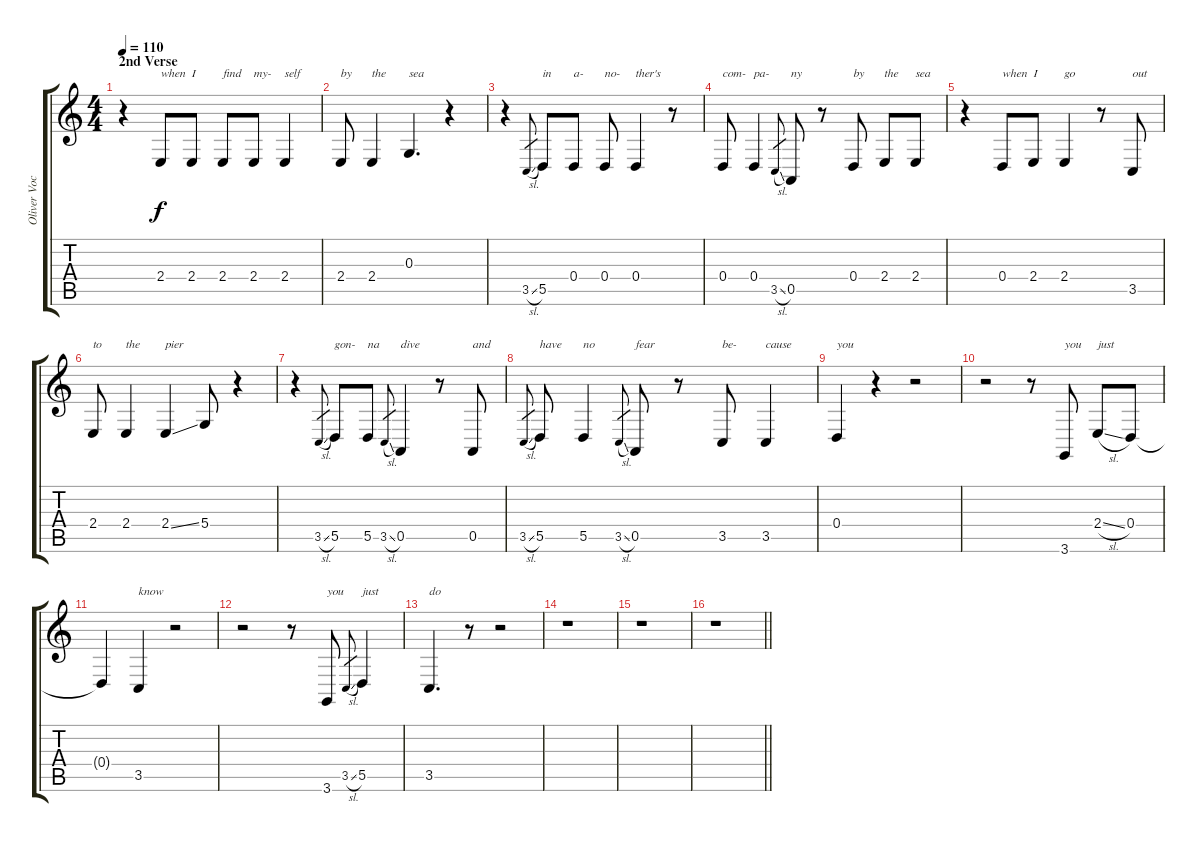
\track ("Oliver Vocals" "Oliver Voc") {instrument lead6voice}
\staff {score tabs}
\tuning (E4 B3 G3 D3 A2 E2) {hide}
\ts (4 4)
\section ("" "2nd Verse")
\tempo 110
\clef g2
\ks c
r.4{dy f} 2.4.8{txt "when"} 2.4.8{txt "I"} 2.4.8{txt "find"} 2.4.8{txt "my-"} 2.4.4{txt "self"} |
2.4.8{txt "by"} 2.4.4{txt "the"} 0.3.4{d txt "sea"} r.4 |
r.4 3.5{sl}.8{gr} 5.5.8{txt "in"} 0.4.8{txt "a-"} 0.4.8{txt "no-"} 0.4.4{txt "ther's"} r.8 |
0.4.8{txt "com-"} 0.4.4{txt "pa-"} 3.5{sl}.8{gr} 0.5.8{txt "ny"} r.8 0.4.8{txt "by"} 2.4.8{txt "the"} 2.4.8{txt "sea"} |
r.4 0.4.8{txt "when"} 2.4.8{txt "I"} 2.4.4{txt "go"} r.8 3.5.8{txt "out"} |
2.4.8{txt "to"} 2.4.4{txt "the"} 2.4{ss}.4{txt "pier"} 5.4.8 r.4 |
r.4 3.5{sl}.8{gr} 5.5.8{txt "gon-"} 5.5.8{txt "na"} 3.5{sl}.8{gr} 0.5.4{txt "dive"} r.8 0.5.8{txt "and"} |
3.5{sl}.8{gr} 5.5.8{txt "have"} 5.5.4{txt "no"} 3.5{sl}.8{gr} 0.5.8{txt "fear"} r.8 3.5.8{txt "be-"} 3.5.4{txt "cause"} |
0.4.4{txt "you"} r.4 r.2 |
r.2 r.8 3.6.8{txt "you"} 2.4{sl}.8{txt "just"} 0.4.8 |
0.4{t}.4 3.5.4{txt "know"} r.2 |
r.2 r.8 3.6.8{txt "you"} 3.5{sl}.8{gr} 5.5.4{txt "just"} |
3.5.4{d txt "do"} r.8 r.2 |
r.1 |
r.1 |
\barLineRight lightlight
r.1
